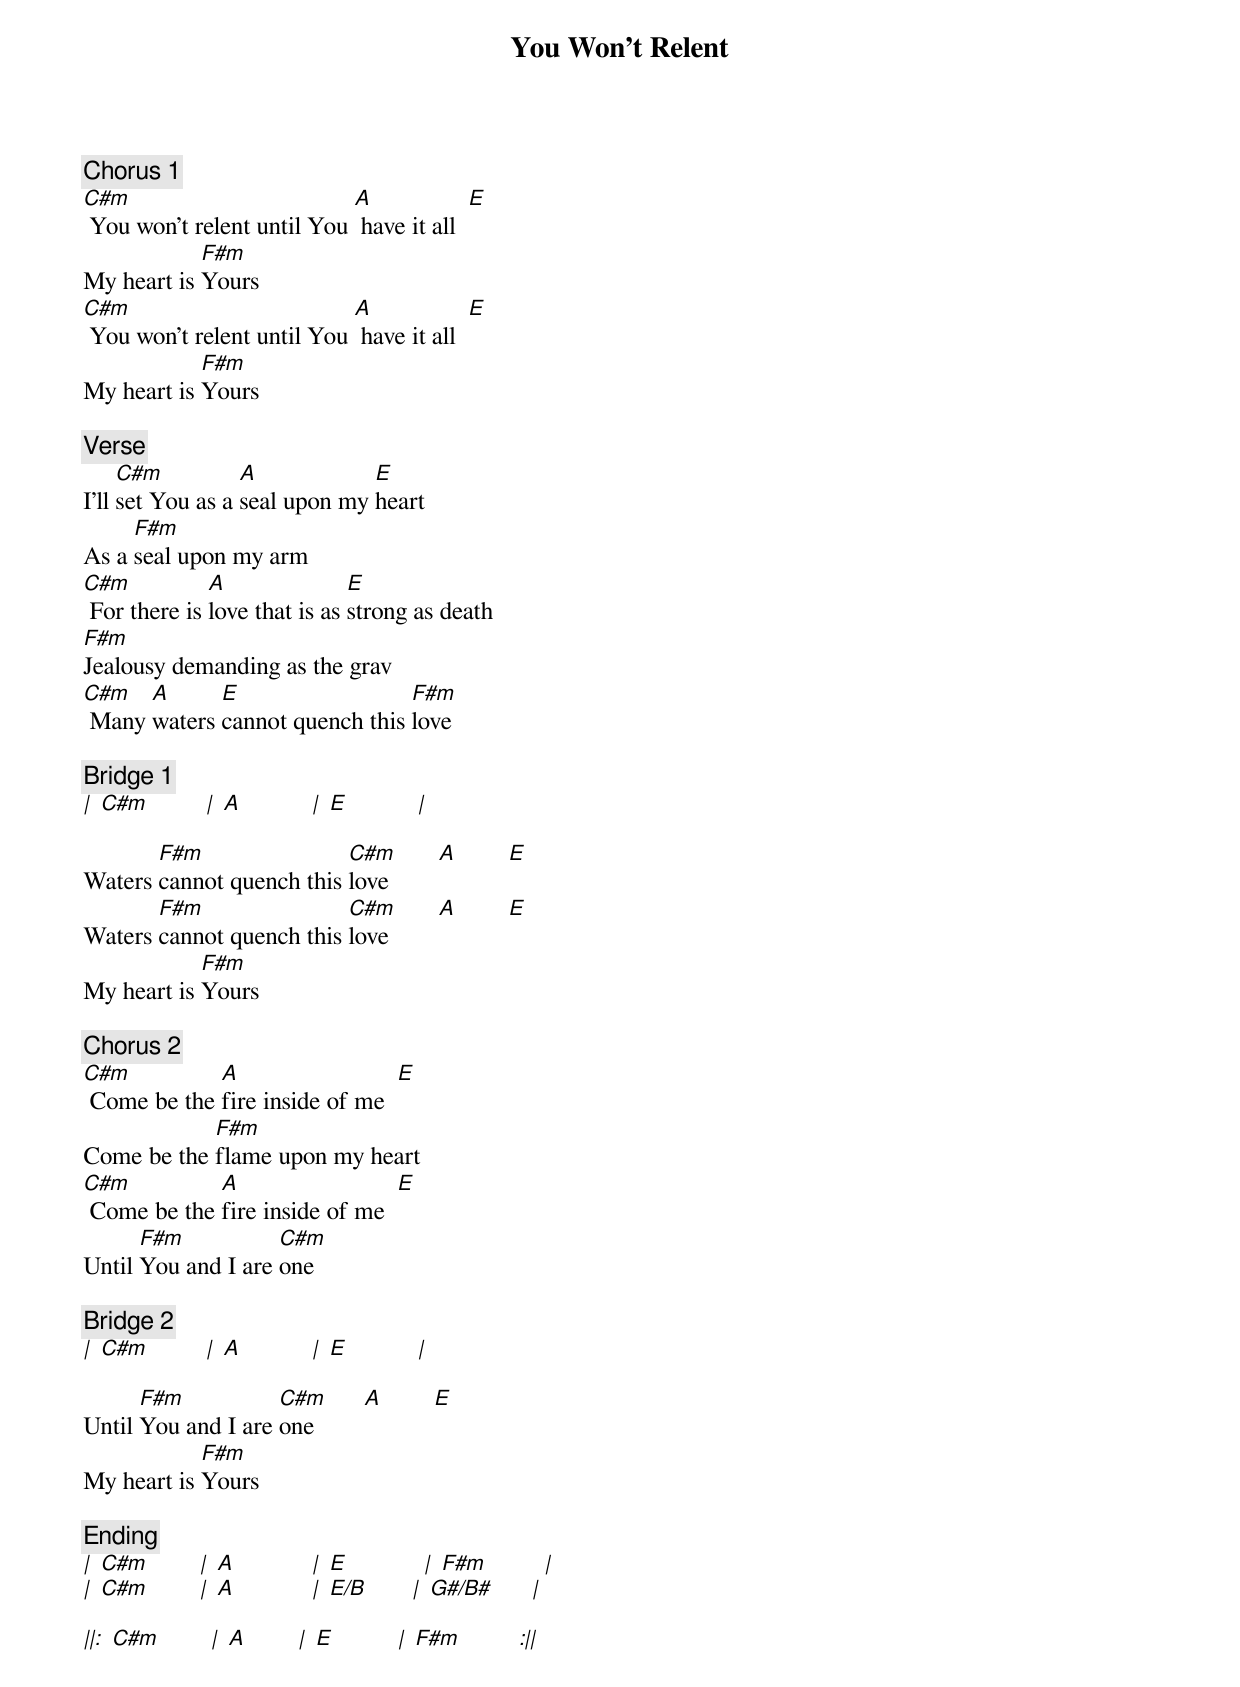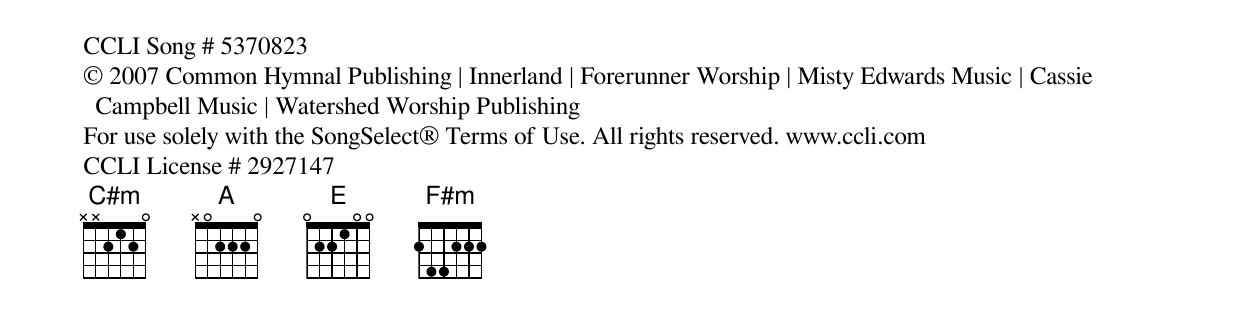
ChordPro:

{title: You Won’t Relent}
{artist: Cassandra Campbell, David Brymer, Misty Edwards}
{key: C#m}
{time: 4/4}
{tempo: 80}
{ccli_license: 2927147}
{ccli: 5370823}
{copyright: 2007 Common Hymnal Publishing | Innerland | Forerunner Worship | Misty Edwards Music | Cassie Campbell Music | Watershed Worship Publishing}
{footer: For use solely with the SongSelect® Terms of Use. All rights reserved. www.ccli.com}

{comment: Chorus 1}
[C#m] You won’t relent until You [A] have it all  [E]
My heart is [F#m]Yours
[C#m] You won’t relent until You [A] have it all  [E]
My heart is [F#m]Yours

{comment: Verse}
I’ll [C#m]set You as a [A]seal upon my [E]heart
As a [F#m]seal upon my arm
[C#m] For there is [A]love that is as [E]strong as death
[F#m]Jealousy demanding as the grav
[C#m] Many [A]waters [E]cannot quench this [F#m]love

{comment: Bridge 1}
[|] [C#m]         [|] [A]           [|] [E]           [|]

Waters [F#m]cannot quench this [C#m]love        [A]        [E]
Waters [F#m]cannot quench this [C#m]love        [A]        [E]
My heart is [F#m]Yours

{comment: Chorus 2}
[C#m] Come be the [A]fire inside of me  [E]
Come be the [F#m]flame upon my heart
[C#m] Come be the [A]fire inside of me  [E]
Until [F#m]You and I are [C#m]one

{comment: Bridge 2}
[|] [C#m]         [|] [A]           [|] [E]           [|]

Until [F#m]You and I are [C#m]one        [A]        [E]
My heart is [F#m]Yours

{comment: Ending}
[|] [C#m]        [|] [A]            [|] [E]            [|] [F#m]         [|]
[|] [C#m]        [|] [A]            [|] [E/B]       [|] [G#/B#]      [|]

[||:] [C#m]        [|] [A]        [|] [E]          [|] [F#m]         [:||]


CCLI Song # 5370823
© 2007 Common Hymnal Publishing | Innerland | Forerunner Worship | Misty Edwards Music | Cassie Campbell Music | Watershed Worship Publishing
For use solely with the SongSelect® Terms of Use. All rights reserved. www.ccli.com
CCLI License # 2927147
